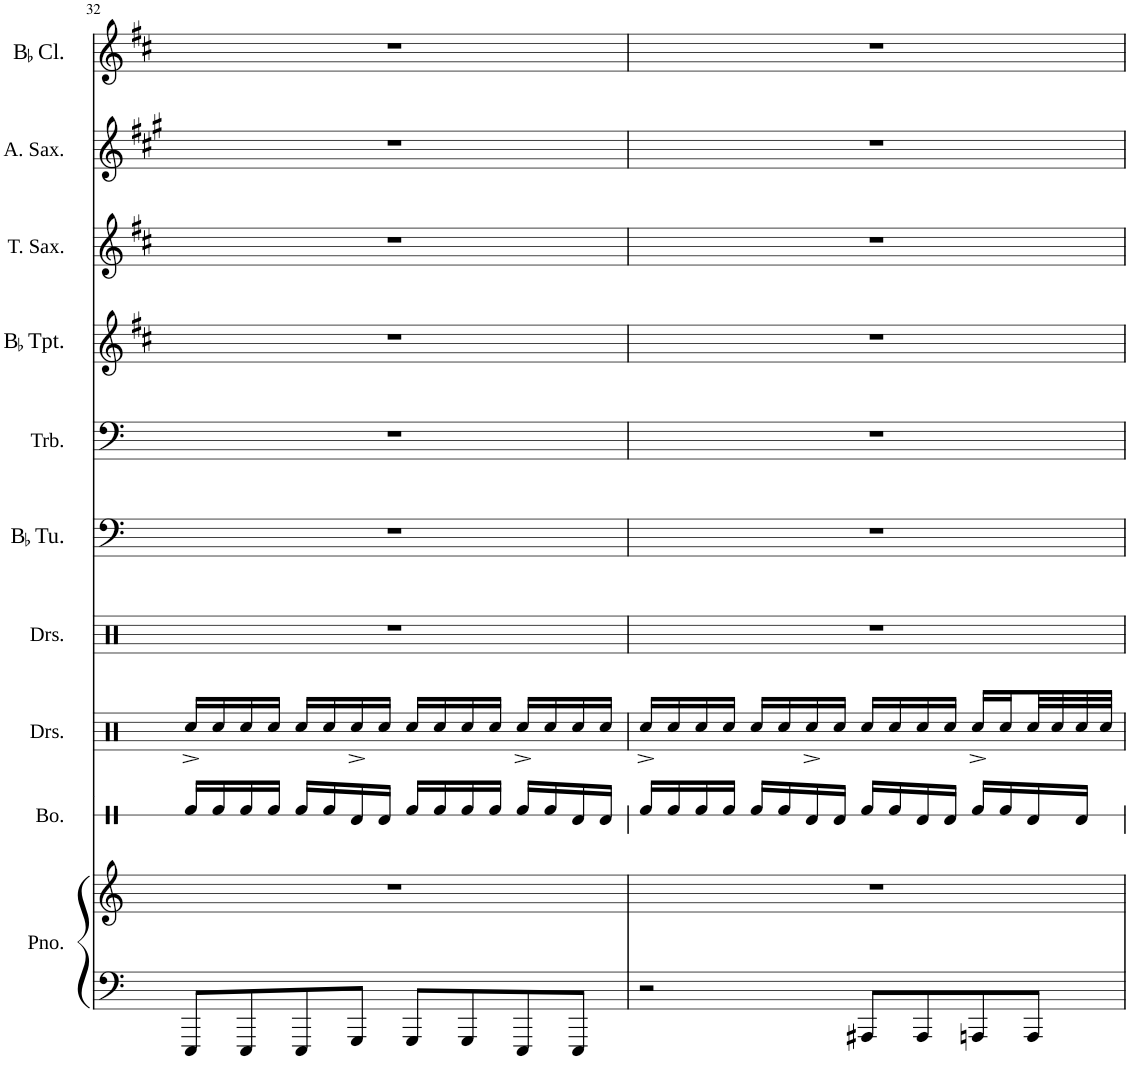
**kern	**kern	**kern	**kern	**kern	**kern	**kern	**kern	**kern	**kern	**kern
*part10	*part10	*part9	*part8	*part7	*part6	*part5	*part4	*part3	*part2	*part1
*staff11	*staff10	*staff9	*staff8	*staff7	*staff6	*staff5	*staff4	*staff3	*staff2	*staff1
*I"Piano	*	*I"Bongos	*I"Drumset	*I"Drumset	*I"BaccidentalFlat Tuba	*I"Trombone	*I"BaccidentalFlat Trumpet	*I"Tenor Saxophone	*I"Alto Saxophone	*I"BaccidentalFlat Clarinet
*I'Pno.	*	*I'Bo.	*I'Drs.	*I'Drs.	*I'BaccidentalFlat Tu.	*I'Trb.	*I'BaccidentalFlat Tpt.	*I'T. Sax.	*I'A. Sax.	*I'BaccidentalFlat Cl.
!!LO:PB:g=z
*clefF4	*clefG2	*clefX	*clefX	*clefX	*clefF4	*clefF4	*clefG2	*clefG2	*clefG2	*clefG2
*	*	*	*	*	*Trd4c7	*	*Trd1c2	*Trd8c14	*Trd5c9	*Trd1c2
*k[]	*k[]	*k[]	*k[]	*k[]	*k[]	*k[]	*k[f#c#]	*k[f#c#]	*k[f#c#g#]	*k[f#c#]
*M4/4	*M4/4	*M4/4	*M4/4	*M4/4	*M4/4	*M4/4	*M4/4	*M4/4	*M4/4	*M4/4
=32	=32	=32	=32	=32	=32	=32	=32	=32	=32	=32
8EEE/L	1r	16Rf/LL	16Rcc^/LL	1r	1r	1r	1r	1r	1r	1r
.	.	16Rf/	16Rcc/	.	.	.	.	.	.	.
8EEE/	.	16Rf/	16Rcc/	.	.	.	.	.	.	.
.	.	16Rf/JJ	16Rcc/JJ	.	.	.	.	.	.	.
8EEE/	.	16Rf/LL	16Rcc/LL	.	.	.	.	.	.	.
.	.	16Rf/	16Rcc/	.	.	.	.	.	.	.
8GGG/J	.	16Rd/	16Rcc^/	.	.	.	.	.	.	.
.	.	16Rd/JJ	16Rcc/JJ	.	.	.	.	.	.	.
8GGG/L	.	16Rf/LL	16Rcc/LL	.	.	.	.	.	.	.
.	.	16Rf/	16Rcc/	.	.	.	.	.	.	.
8GGG/	.	16Rf/	16Rcc/	.	.	.	.	.	.	.
.	.	16Rf/JJ	16Rcc/JJ	.	.	.	.	.	.	.
8EEE/	.	16Rf/LL	16Rcc^/LL	.	.	.	.	.	.	.
.	.	16Rf/	16Rcc/	.	.	.	.	.	.	.
8EEE/J	.	16Rd/	16Rcc/	.	.	.	.	.	.	.
.	.	16Rd/JJ	16Rcc/JJ	.	.	.	.	.	.	.
=33	=33	=33	=33	=33	=33	=33	=33	=33	=33	=33
2r	1r	16Rf/LL	16Rcc^/LL	1r	1r	1r	1r	1r	1r	1r
.	.	16Rf/	16Rcc/	.	.	.	.	.	.	.
.	.	16Rf/	16Rcc/	.	.	.	.	.	.	.
.	.	16Rf/JJ	16Rcc/JJ	.	.	.	.	.	.	.
.	.	16Rf/LL	16Rcc/LL	.	.	.	.	.	.	.
.	.	16Rf/	16Rcc/	.	.	.	.	.	.	.
.	.	16Rd/	16Rcc^/	.	.	.	.	.	.	.
.	.	16Rd/JJ	16Rcc/JJ	.	.	.	.	.	.	.
8AAA#X/L	.	16Rf/LL	16Rcc/LL	.	.	.	.	.	.	.
.	.	16Rf/	16Rcc/	.	.	.	.	.	.	.
8AAA#/	.	16Rd/	16Rcc/	.	.	.	.	.	.	.
.	.	16Rd/JJ	16Rcc/JJ	.	.	.	.	.	.	.
8AAAn/	.	16Rf/LL	16Rcc^/LL	.	.	.	.	.	.	.
.	.	16Rf/	16Rcc/	.	.	.	.	.	.	.
8AAA/J	.	16Rd/	32Rcc/L	.	.	.	.	.	.	.
.	.	.	32Rcc/	.	.	.	.	.	.	.
.	.	16Rd/JJ	32Rcc/	.	.	.	.	.	.	.
.	.	.	32Rcc/JJJ	.	.	.	.	.	.	.
=	=	=	=	=	=	=	=	=	=	=
*-	*-	*-	*-	*-	*-	*-	*-	*-	*-	*-
